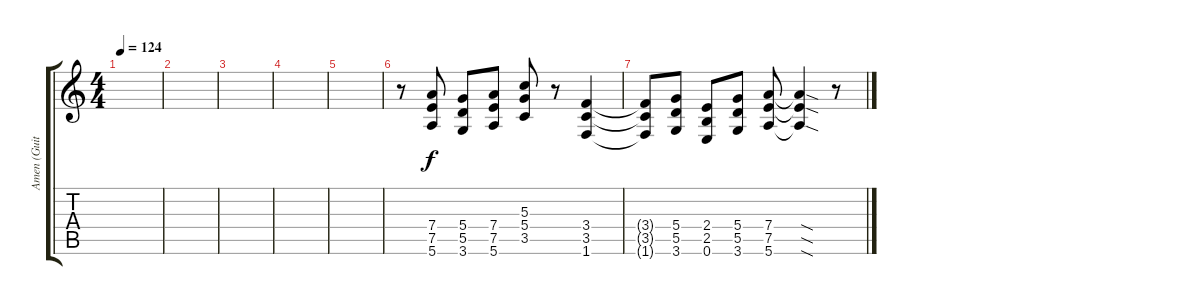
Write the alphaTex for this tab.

\track ("Amen (Guitar Studio 2)" "Amen (Guit") {instrument distortionguitar}
\staff {score tabs}
\tuning (E4 B3 G3 D3 A2 E2) {hide}
\ts (4 4)
\tempo 124
\clef g2
\ks c
|
|
|
|
|
r.8 (7.4 7.5 5.6).8{volume 15} (5.4 5.5 3.6).8 (7.4 7.5 5.6).8 (5.3 5.4 3.5).8 r.8 (3.4 3.5 1.6).4 |
(3.4{t} 3.5{t} 1.6{t}).8 (5.4 5.5 3.6).8 (2.4 2.5 0.6).8 (5.4 5.5 3.6).8 (7.4 7.5 5.6).8 (7.4{sod t} 7.5{sod t} 5.6{sod t}).4 r.8
